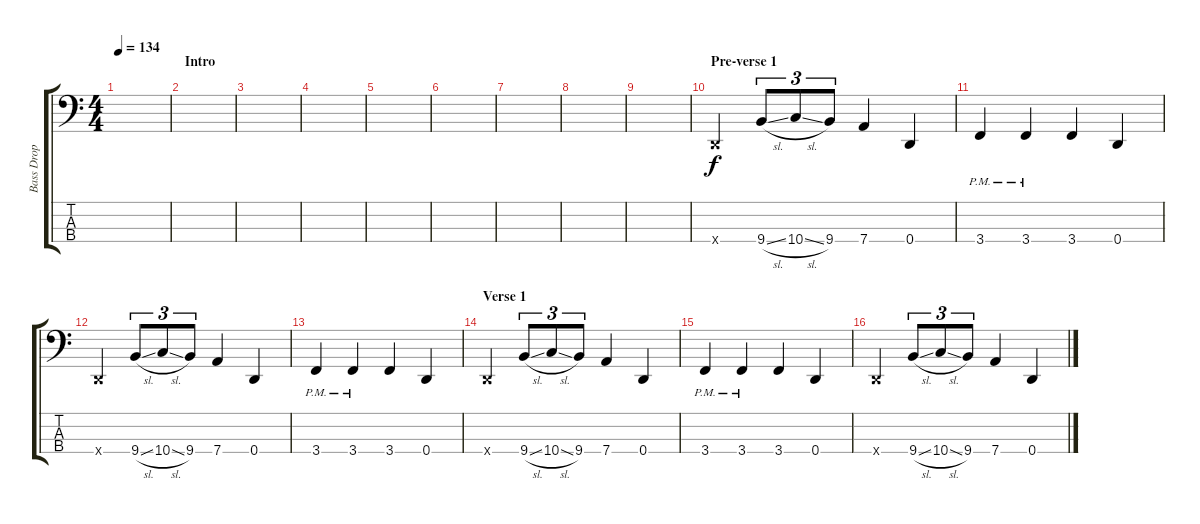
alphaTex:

\track ("Bass Drop D" "Bass Drop ") {instrument electricbasspick}
\staff {score tabs}
\tuning (G2 D2 A1 D1) {hide}
\ts (4 4)
\tempo 134
\clef f4
\ks c
|
\section ("" "Intro")
|
|
|
|
|
|
|
|
\section ("" "Pre-verse 1")
0.4{x}.4 9.4{sl}.8{tu (3 2)} 10.4{sl}.8{tu (3 2)} 9.4.8{tu (3 2)} 7.4.4 0.4.4 |
3.4{pm}.4 3.4{pm}.4 3.4.4 0.4.4 |
0.4{x}.4 9.4{sl}.8{tu (3 2)} 10.4{sl}.8{tu (3 2)} 9.4.8{tu (3 2)} 7.4.4 0.4.4 |
3.4{pm}.4 3.4{pm}.4 3.4.4 0.4.4 |
\section ("" "Verse 1")
0.4{x}.4 9.4{sl}.8{tu (3 2)} 10.4{sl}.8{tu (3 2)} 9.4.8{tu (3 2)} 7.4.4 0.4.4 |
3.4{pm}.4 3.4{pm}.4 3.4.4 0.4.4 |
0.4{x}.4 9.4{sl}.8{tu (3 2)} 10.4{sl}.8{tu (3 2)} 9.4.8{tu (3 2)} 7.4.4 0.4.4
